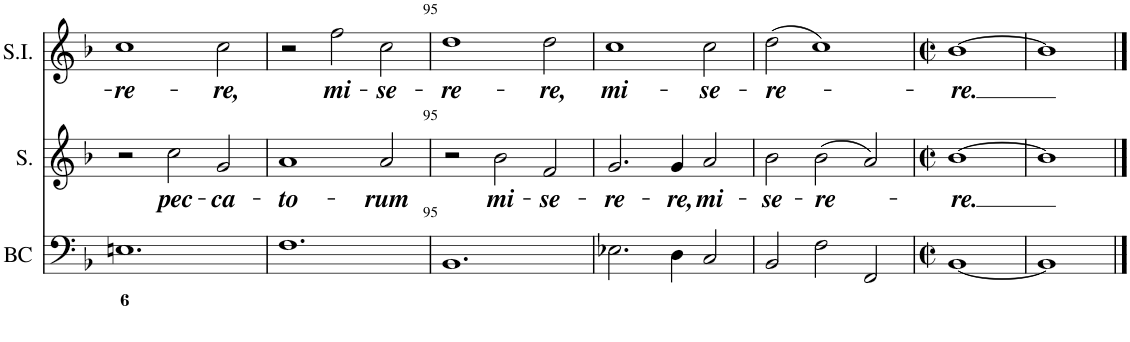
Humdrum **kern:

**kern	**kern	**text	**kern	**text
*part3	*part2	*part2	*part1	*part1
*staff3	*staff2	*staff2	*staff1	*staff1
*I"Basse Continue	*I"Soprano	*	*I"Soprano I	*
*I'BC	*I'S.	*	*I'S.I.	*
!!LO:PB:g=z
*clefF4	*clefG2	*	*clefG2	*
*k[b-]	*k[b-]	*	*k[b-]	*
*M3/2	*M3/2	*	*M3/2	*
=93	=93	=93	=93	=93
!	!	!	!	!LO:LY:b
1.En	2r	.	1cc	-re-
!	!	!LO:LY:b	!	!
.	2cc\	pec-	.	.
!	!	!LO:LY:b	!	!LO:LY:b
.	2g/	-ca-	2cc\	-re,
=94	=94	=94	=94	=94
!	!	!LO:LY:b	!	!
1.F	1a	-to-	2r	.
!	!	!	!	!LO:LY:b
.	.	.	2ff\	mi-
!	!	!LO:LY:b	!	!LO:LY:b
.	2a/	-rum	2cc\	-se-
=95	=95	=95	=95	=95
!	!	!	!	!LO:LY:b
1.BB-	2r	.	1dd	-re-
!	!	!LO:LY:b	!	!
.	2b-\	mi-	.	.
!	!	!LO:LY:b	!	!LO:LY:b
.	2f/	-se-	2dd\	-re,
=96	=96	=96	=96	=96
!	!	!LO:LY:b	!	!LO:LY:b
2.E-X\	2.g/	-re-	1cc	mi-
!	!	!LO:LY:b	!	!
4D\	4g/	-re,	.	.
!	!	!LO:LY:b	!	!LO:LY:b
2C/	2a/	mi-	2cc\	-se-
=97	=97	=97	=97	=97
!	!	!LO:LY:b	!	!LO:LY:b
2BB-/	2b-\	-se-	(2dd\	-re-
!	!	!LO:LY:b	!	!
2F\	(2b-\	-re-	1cc)	.
2FF/	2a/)	.	.	.
=98	=98	=98	=98	=98
*M2/2	*M2/2	*	*M2/2	*
*met(c|)	*met(c|)	*	*met(c|)	*
!	!	!LO:LY:b	!	!LO:LY:b
[1BB-	[1b-	-re.	[1b-	-re.
=99	=99	=99	=99	=99
1BB-]	1b-]	.	1b-]	.
==	==	==	==	==
*-	*-	*-	*-	*-
